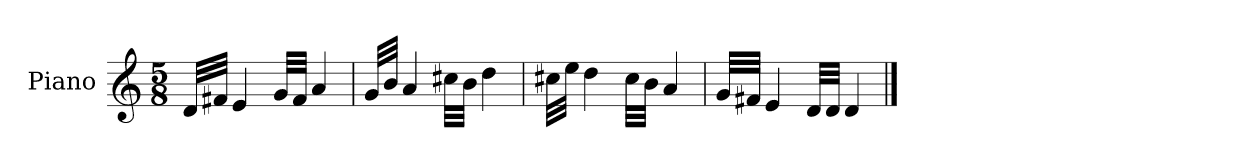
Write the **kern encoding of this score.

**kern
*part1
*staff1
*I"Piano
*I'Pno.
*clefG2
*k[]
*M5/8
=1
32d/LLL
32f#X/JJJ
4e/
32g/LLL
32f#/JJJ
4a/
=2
32g/LLL
32b/JJJ
4a/
32cc#X\LLL
32b\JJJ
4dd\
=3
32cc#X\LLL
32ee\JJJ
4dd\
32cc#\LLL
32b\JJJ
4a/
=4
32g/LLL
32f#X/JJJ
4e/
32d/LLL
32d/JJJ
4d/
==
*-
